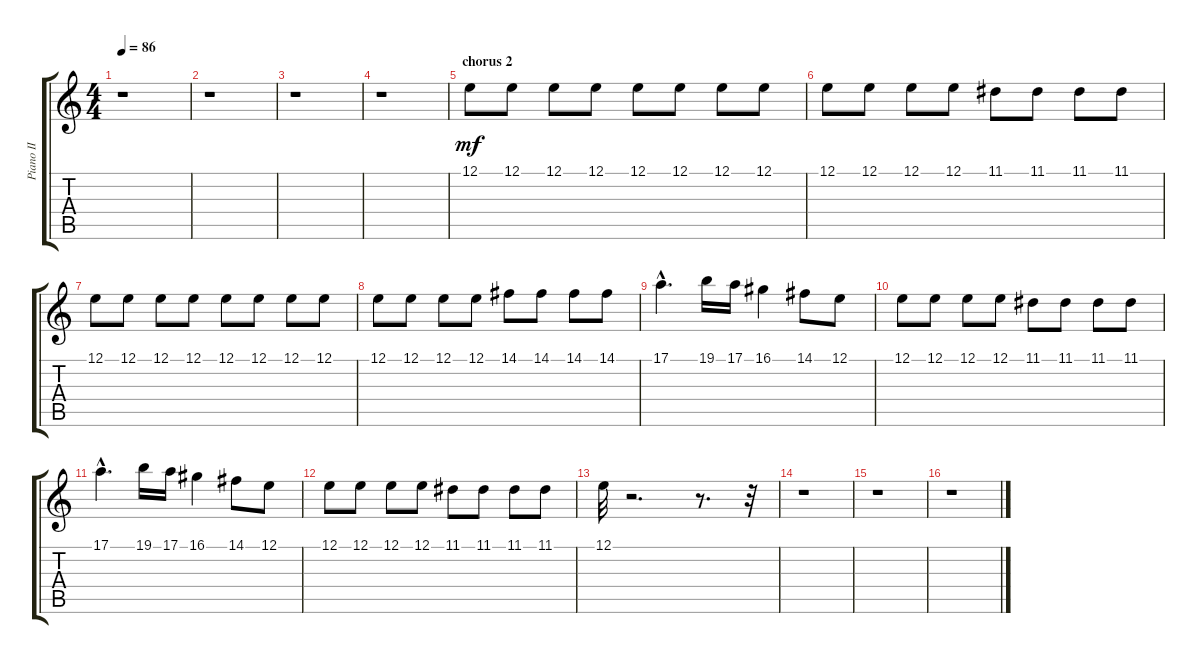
\track ("Piano II" "Piano II") {instrument stringensemble1}
\staff {score tabs}
\tuning (E4 B3 G3 D3 A2 E2) {hide}
\ts (4 4)
\tempo 86
\clef g2
\ks c
r.1{dy mf} |
r.1 |
r.1 |
r.1 |
\section ("" "chorus 2")
12.1.8 12.1.8 12.1.8 12.1.8 12.1.8 12.1.8 12.1.8 12.1.8 |
12.1.8 12.1.8 12.1.8 12.1.8 11.1.8 11.1.8 11.1.8 11.1.8 |
12.1.8 12.1.8 12.1.8 12.1.8 12.1.8 12.1.8 12.1.8 12.1.8 |
12.1.8 12.1.8 12.1.8 12.1.8 14.1.8 14.1.8 14.1.8 14.1.8 |
17.1{hac}.4{d} 19.1.16 17.1.16 16.1.4 14.1.8 12.1.8 |
12.1.8 12.1.8 12.1.8 12.1.8 11.1.8 11.1.8 11.1.8 11.1.8 |
17.1{hac}.4{d} 19.1.16 17.1.16 16.1.4 14.1.8 12.1.8 |
12.1.8 12.1.8 12.1.8 12.1.8 11.1.8 11.1.8 11.1.8 11.1.8 |
12.1.32 r.2{d} r.8{d} r.32 |
r.1 |
r.1 |
r.1
